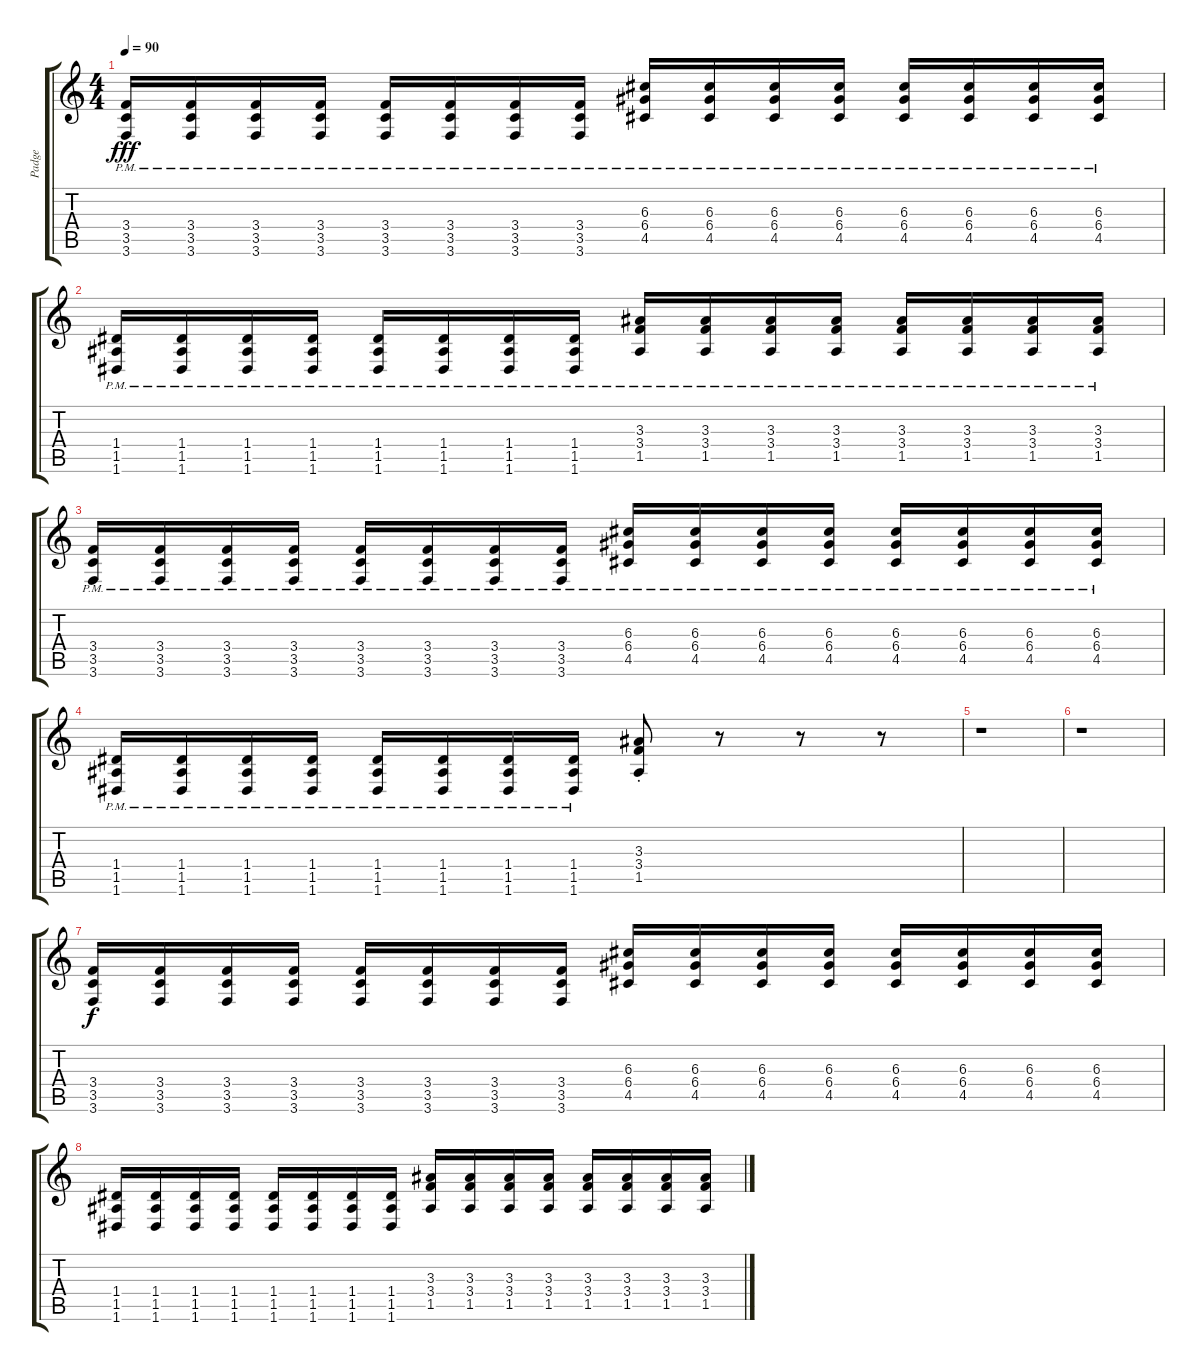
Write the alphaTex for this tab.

\track ("Padge" "Padge") {instrument acousticguitarsteel}
\staff {score tabs}
\tuning (E4 B3 G3 D3 A2 D2) {hide}
\ts (4 4)
\tempo 90
\clef g2
\ks c
(3.4{pm} 3.5{pm} 3.6{pm}).16{dy fff} (3.4{pm} 3.5{pm} 3.6{pm}).16 (3.4{pm} 3.5{pm} 3.6{pm}).16 (3.4{pm} 3.5{pm} 3.6{pm}).16 (3.4{pm} 3.5{pm} 3.6{pm}).16 (3.4{pm} 3.5{pm} 3.6{pm}).16 (3.4{pm} 3.5{pm} 3.6{pm}).16 (3.4{pm} 3.5{pm} 3.6{pm}).16 (6.3{pm} 6.4{pm} 4.5{pm}).16 (6.3{pm} 6.4{pm} 4.5{pm}).16 (6.3{pm} 6.4{pm} 4.5{pm}).16 (6.3{pm} 6.4{pm} 4.5{pm}).16 (6.3{pm} 6.4{pm} 4.5{pm}).16 (6.3{pm} 6.4{pm} 4.5{pm}).16 (6.3{pm} 6.4{pm} 4.5{pm}).16 (6.3{pm} 6.4{pm} 4.5{pm}).16 |
(1.4{pm} 1.5{pm} 1.6{pm}).16 (1.4{pm} 1.5{pm} 1.6{pm}).16 (1.4{pm} 1.5{pm} 1.6{pm}).16 (1.4{pm} 1.5{pm} 1.6{pm}).16 (1.4{pm} 1.5{pm} 1.6{pm}).16 (1.4{pm} 1.5{pm} 1.6{pm}).16 (1.4{pm} 1.5{pm} 1.6{pm}).16 (1.4{pm} 1.5{pm} 1.6{pm}).16 (3.3{pm} 3.4{pm} 1.5{pm}).16 (3.3{pm} 3.4{pm} 1.5{pm}).16 (3.3{pm} 3.4{pm} 1.5{pm}).16 (3.3{pm} 3.4{pm} 1.5{pm}).16 (3.3{pm} 3.4{pm} 1.5{pm}).16 (3.3{pm} 3.4{pm} 1.5{pm}).16 (3.3{pm} 3.4{pm} 1.5{pm}).16 (3.3{pm} 3.4{pm} 1.5{pm}).16 |
(3.4{pm} 3.5{pm} 3.6{pm}).16 (3.4{pm} 3.5{pm} 3.6{pm}).16 (3.4{pm} 3.5{pm} 3.6{pm}).16 (3.4{pm} 3.5{pm} 3.6{pm}).16 (3.4{pm} 3.5{pm} 3.6{pm}).16 (3.4{pm} 3.5{pm} 3.6{pm}).16 (3.4{pm} 3.5{pm} 3.6{pm}).16 (3.4{pm} 3.5{pm} 3.6{pm}).16 (6.3{pm} 6.4{pm} 4.5{pm}).16 (6.3{pm} 6.4{pm} 4.5{pm}).16 (6.3{pm} 6.4{pm} 4.5{pm}).16 (6.3{pm} 6.4{pm} 4.5{pm}).16 (6.3{pm} 6.4{pm} 4.5{pm}).16 (6.3{pm} 6.4{pm} 4.5{pm}).16 (6.3{pm} 6.4{pm} 4.5{pm}).16 (6.3{pm} 6.4{pm} 4.5{pm}).16 |
(1.4{pm} 1.5{pm} 1.6{pm}).16 (1.4{pm} 1.5{pm} 1.6{pm}).16 (1.4{pm} 1.5{pm} 1.6{pm}).16 (1.4{pm} 1.5{pm} 1.6{pm}).16 (1.4{pm} 1.5{pm} 1.6{pm}).16 (1.4{pm} 1.5{pm} 1.6{pm}).16 (1.4{pm} 1.5{pm} 1.6{pm}).16 (1.4{pm} 1.5{pm} 1.6{pm}).16 (3.3{st} 3.4{st} 1.5{st}).8 r.8 r.8 r.8 |
r.1 |
r.1 |
(3.4 3.5 3.6).16{dy f} (3.4 3.5 3.6).16 (3.4 3.5 3.6).16 (3.4 3.5 3.6).16 (3.4 3.5 3.6).16 (3.4 3.5 3.6).16 (3.4 3.5 3.6).16 (3.4 3.5 3.6).16 (6.3 6.4 4.5).16 (6.3 6.4 4.5).16 (6.3 6.4 4.5).16 (6.3 6.4 4.5).16 (6.3 6.4 4.5).16 (6.3 6.4 4.5).16 (6.3 6.4 4.5).16 (6.3 6.4 4.5).16 |
(1.4 1.5 1.6).16 (1.4 1.5 1.6).16 (1.4 1.5 1.6).16 (1.4 1.5 1.6).16 (1.4 1.5 1.6).16 (1.4 1.5 1.6).16 (1.4 1.5 1.6).16 (1.4 1.5 1.6).16 (3.3 3.4 1.5).16 (3.3 3.4 1.5).16 (3.3 3.4 1.5).16 (3.3 3.4 1.5).16 (3.3 3.4 1.5).16 (3.3 3.4 1.5).16 (3.3 3.4 1.5).16 (3.3 3.4 1.5).16
